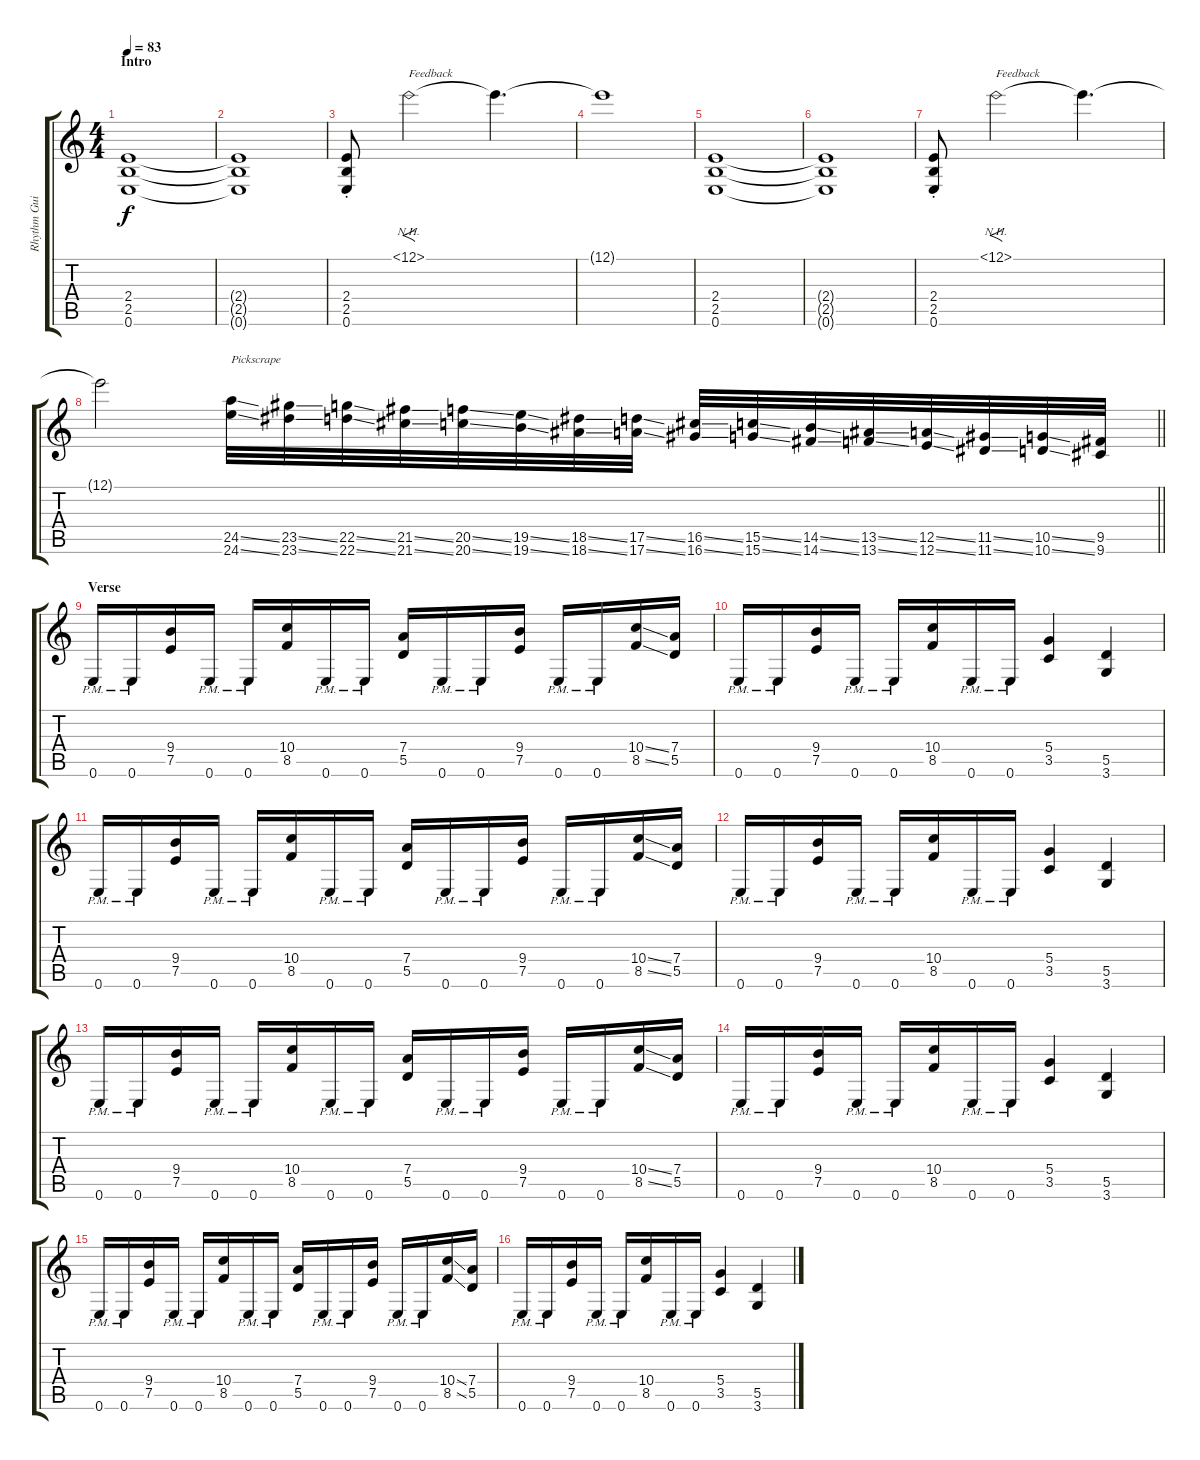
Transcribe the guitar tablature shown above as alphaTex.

\track ("Rhythm Guitar" "Rhythm Gui") {instrument overdrivenguitar}
\staff {score tabs}
\tuning (E4 B3 G3 D3 A2 E2) {hide}
\ts (4 4)
\section ("" "Intro")
\tempo 83
\clef g2
\ks aminor
(2.4 2.5 0.6).1{dy f instrument overdrivenguitar} |
(2.4{t} 2.5{t} 0.6{t}).1 |
(2.4{st} 2.5{st} 0.6{st}).8 12.1{nh}.2{f txt "Feedback"} 12.1{t}.4{d} |
12.1{t}.1 |
(2.4 2.5 0.6).1 |
(2.4{t} 2.5{t} 0.6{t}).1 |
(2.4{st} 2.5{st} 0.6{st}).8 12.1{nh}.2{f txt "Feedback"} 12.1{t}.4{d} |
\barLineRight lightlight
12.1{t}.2 (24.5{ss} 24.6{ss}).32{txt "Pickscrape"} (23.5{ss} 23.6{ss}).32 (22.5{ss} 22.6{ss}).32 (21.5{ss} 21.6{ss}).32 (20.5{ss} 20.6{ss}).32 (19.5{ss} 19.6{ss}).32 (18.5{ss} 18.6{ss}).32 (17.5{ss} 17.6{ss}).32 (16.5{ss} 16.6{ss}).32 (15.5{ss} 15.6{ss}).32 (14.5{ss} 14.6{ss}).32 (13.5{ss} 13.6{ss}).32 (12.5{ss} 12.6{ss}).32 (11.5{ss} 11.6{ss}).32 (10.5{ss} 10.6{ss}).32 (9.5 9.6).32 |
\section ("" "Verse")
0.6{pm}.16 0.6{pm}.16 (9.4 7.5).16 0.6{pm}.16 0.6{pm}.16 (10.4 8.5).16 0.6{pm}.16 0.6{pm}.16 (7.4 5.5).16 0.6{pm}.16 0.6{pm}.16 (9.4 7.5).16 0.6{pm}.16 0.6{pm}.16 (10.4{ss} 8.5{ss}).16 (7.4 5.5).16 |
0.6{pm}.16 0.6{pm}.16 (9.4 7.5).16 0.6{pm}.16 0.6{pm}.16 (10.4 8.5).16 0.6{pm}.16 0.6{pm}.16 (5.4 3.5).4 (5.5 3.6).4 |
0.6{pm}.16 0.6{pm}.16 (9.4 7.5).16 0.6{pm}.16 0.6{pm}.16 (10.4 8.5).16 0.6{pm}.16 0.6{pm}.16 (7.4 5.5).16 0.6{pm}.16 0.6{pm}.16 (9.4 7.5).16 0.6{pm}.16 0.6{pm}.16 (10.4{ss} 8.5{ss}).16 (7.4 5.5).16 |
0.6{pm}.16 0.6{pm}.16 (9.4 7.5).16 0.6{pm}.16 0.6{pm}.16 (10.4 8.5).16 0.6{pm}.16 0.6{pm}.16 (5.4 3.5).4 (5.5 3.6).4 |
0.6{pm}.16 0.6{pm}.16 (9.4 7.5).16 0.6{pm}.16 0.6{pm}.16 (10.4 8.5).16 0.6{pm}.16 0.6{pm}.16 (7.4 5.5).16 0.6{pm}.16 0.6{pm}.16 (9.4 7.5).16 0.6{pm}.16 0.6{pm}.16 (10.4{ss} 8.5{ss}).16 (7.4 5.5).16 |
0.6{pm}.16 0.6{pm}.16 (9.4 7.5).16 0.6{pm}.16 0.6{pm}.16 (10.4 8.5).16 0.6{pm}.16 0.6{pm}.16 (5.4 3.5).4 (5.5 3.6).4 |
0.6{pm}.16 0.6{pm}.16 (9.4 7.5).16 0.6{pm}.16 0.6{pm}.16 (10.4 8.5).16 0.6{pm}.16 0.6{pm}.16 (7.4 5.5).16 0.6{pm}.16 0.6{pm}.16 (9.4 7.5).16 0.6{pm}.16 0.6{pm}.16 (10.4{ss} 8.5{ss}).16 (7.4 5.5).16 |
0.6{pm}.16 0.6{pm}.16 (9.4 7.5).16 0.6{pm}.16 0.6{pm}.16 (10.4 8.5).16 0.6{pm}.16 0.6{pm}.16 (5.4 3.5).4 (5.5 3.6).4
